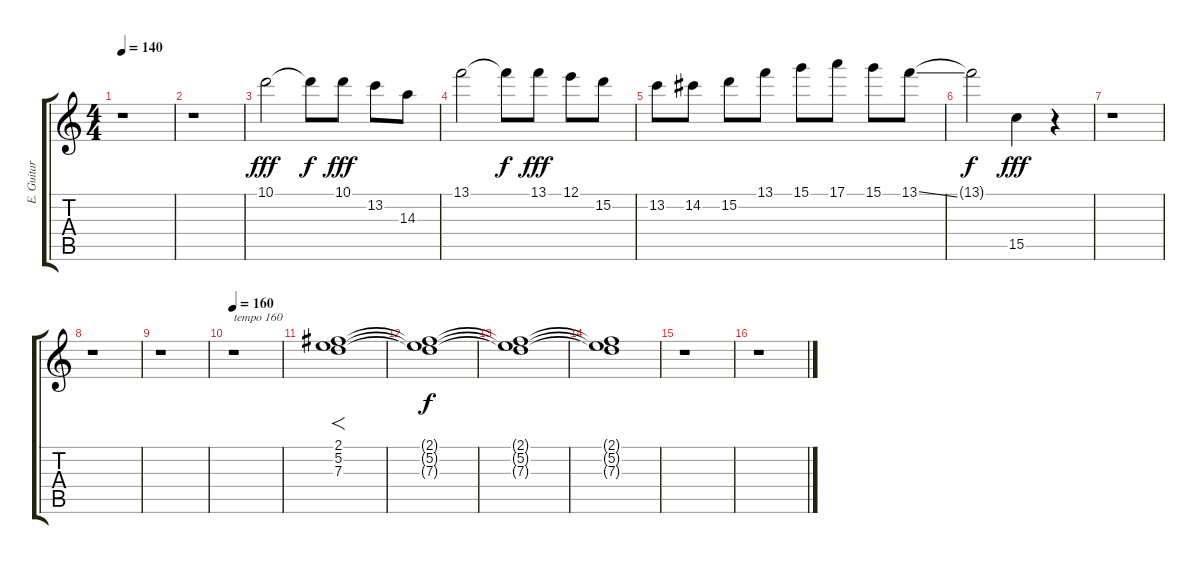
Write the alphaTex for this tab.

\track ("E. Guitar 5" "E. Guitar ") {instrument distortionguitar}
\staff {score tabs}
\tuning (E4 B3 G3 D3 A2 D2) {hide}
\ts (4 4)
\tempo 140
\clef g2
\ks c
r.1{dy fff} |
r.1 |
10.1.2 10.1{t}.8{dy f} 10.1.8{dy fff} 13.2.8 14.3.8 |
13.1.2 13.1{t}.8{dy f} 13.1.8{dy fff} 12.1.8 15.2.8 |
13.2.8 14.2.8 15.2.8 13.1.8 15.1.8 17.1.8 15.1.8 13.1{ss}.8 |
13.1{t}.2{dy f} 15.5.4{dy fff} r.4 |
r.1 |
r.1 |
r.1 |
\tempo 160
r.1{txt "tempo 160"} |
(2.1 5.2 7.3).1{f instrument guitarharmonics} |
(2.1{t} 5.2{t} 7.3{t}).1{dy f} |
(2.1{t} 5.2{t} 7.3{t}).1 |
(2.1{t} 5.2{t} 7.3{t}).1 |
r.1 |
r.1
